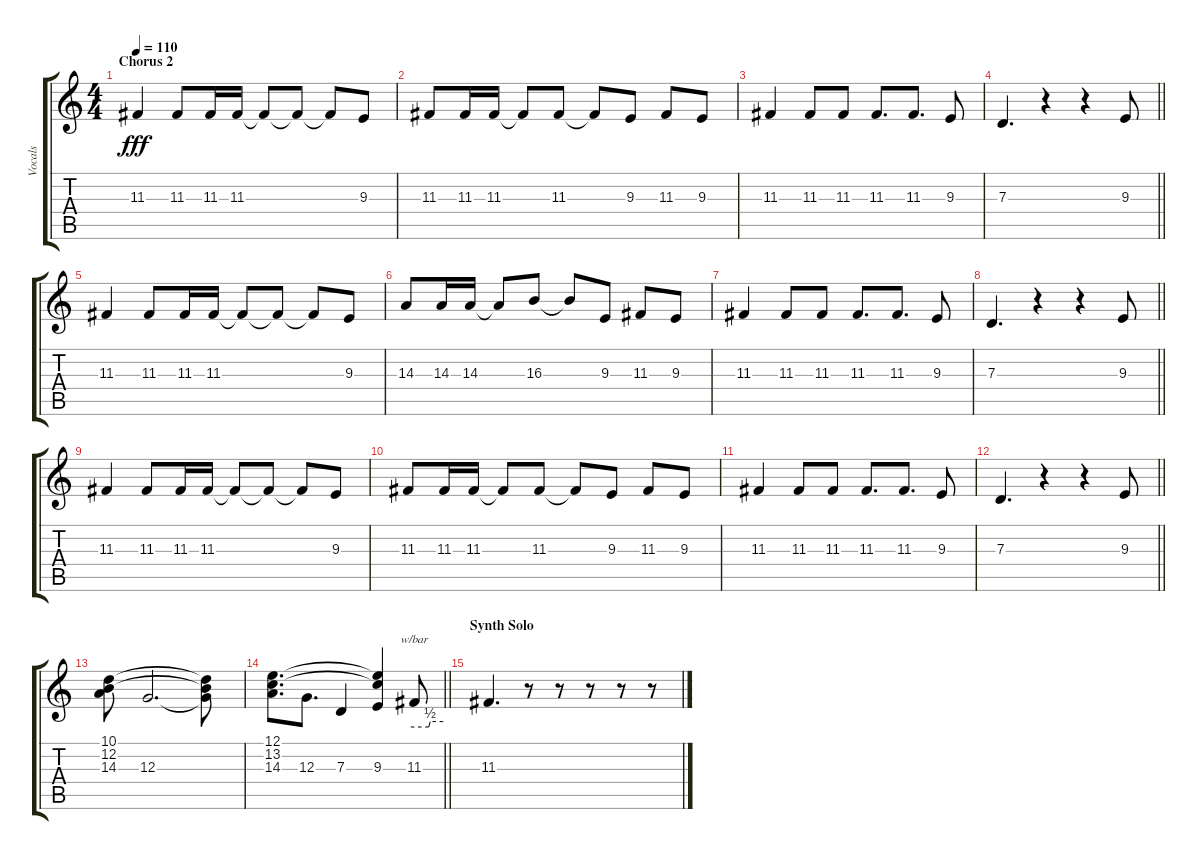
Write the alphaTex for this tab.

\track ("Vocals" "Vocals") {instrument bassoon}
\staff {score tabs}
\tuning (E4 B3 G3 D3 A2 E2) {hide}
\ts (4 4)
\section ("" "Chorus 2")
\tempo 110
\clef g2
\ks c
11.3.4{dy fff} 11.3.8 11.3.16 11.3.16 11.3{t}.8 11.3{t}.8 11.3{t}.8 9.3.8 |
11.3.8 11.3.16 11.3.16 11.3{t}.8 11.3.8 11.3{t}.8 9.3.8 11.3.8 9.3.8 |
11.3.4 11.3.8 11.3.8 11.3.8{d} 11.3.8{d} 9.3.8 |
\barLineRight lightlight
7.3.4{d} r.4 r.4 9.3.8 |
11.3.4 11.3.8 11.3.16 11.3.16 11.3{t}.8 11.3{t}.8 11.3{t}.8 9.3.8 |
14.3.8 14.3.16 14.3.16 14.3{t}.8 16.3.8 16.3{t}.8 9.3.8 11.3.8 9.3.8 |
11.3.4 11.3.8 11.3.8 11.3.8{d} 11.3.8{d} 9.3.8 |
\barLineRight lightlight
7.3.4{d} r.4 r.4 9.3.8 |
11.3.4 11.3.8 11.3.16 11.3.16 11.3{t}.8 11.3{t}.8 11.3{t}.8 9.3.8 |
11.3.8 11.3.16 11.3.16 11.3{t}.8 11.3.8 11.3{t}.8 9.3.8 11.3.8 9.3.8 |
11.3.4 11.3.8 11.3.8 11.3.8{d} 11.3.8{d} 9.3.8 |
\barLineRight lightlight
7.3.4{d} r.4 r.4 9.3.8 |
(10.1 12.2 14.3).8 12.3.2{d} (10.1{t} 12.2{t} 12.3{t}).8 |
\barLineRight lightlight
(12.1 13.2 14.3).8{d} 12.3.8{d} 7.3.4 (12.1{t} 13.2{t} 9.3).4 11.3.8{tbe (custom default 0 0 30 0 33 2 60 2)} |
\section ("" "Synth Solo")
11.3.4{d} r.8 r.8 r.8 r.8 r.8
